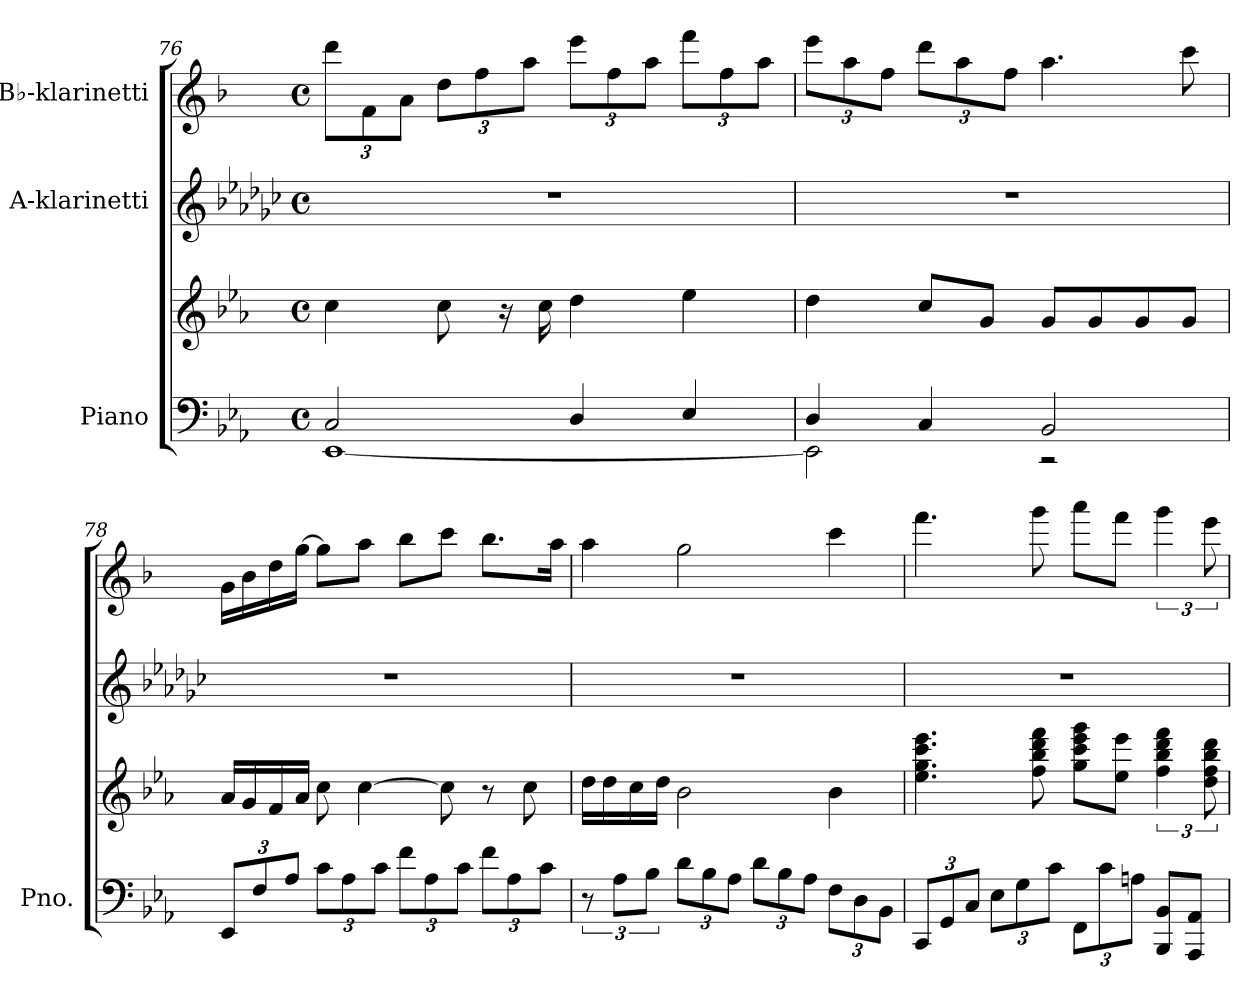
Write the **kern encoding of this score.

**kern	**kern	**kern	**kern
*part3	*part3	*part2	*part1
*staff4	*staff3	*staff2	*staff1
*I"Piano	*	*I"A-klarinetti	*I"B♭-klarinetti
*I'Pno.	*	*	*
*clefF4	*clefG2	*clefG2	*clefG2
*	*	*ITrd2c3	*ITrd1c2
*k[b-e-a-]	*k[b-e-a-]	*k[b-e-a-]	*k[b-e-a-]
*M4/4	*M4/4	*M4/4	*M4/4
*met(c)	*met(c)	*met(c)	*met(c)
=76	=76	=76	=76
*^	*	*	*
*	*	*	*	*Xbrackettup
2C/	[1EE-	4cc\	1r	12ccc\L
.	.	.	.	12e-\
.	.	.	.	12g\J
.	.	8cc\	.	12cc\L
.	.	.	.	12ee-\
.	.	16r	.	.
.	.	.	.	12gg\J
.	.	16cc\	.	.
4D/	.	4dd\	.	12ddd\L
.	.	.	.	12ee-\
.	.	.	.	12gg\J
4E-/	.	4ee-\	.	12eee-\L
.	.	.	.	12ee-\
.	.	.	.	12gg\J
!!LO:LB:g=z
=77	=77	=77	=77	=77
4D/	2EE-\]	4dd\	1r	12ddd\L
.	.	.	.	12gg\
.	.	.	.	12ee-\J
4C/	.	8cc/L	.	12ccc\L
.	.	.	.	12gg\
.	.	8g/J	.	.
.	.	.	.	12ee-\J
2BB-/	2r	8g/L	.	4.gg\
.	.	8g/	.	.
.	.	8g/	.	.
.	.	8g/J	.	8bb-\
*v	*v	*	*	*
=78	=78	=78	=78
*Xbrackettup	*	*	*
12EE-/L	16a-/LL	1r	16f\LL
.	16g/	.	16a-\
12F/	.	.	.
.	16f/	.	16cc\
12A-/J	.	.	.
.	16a-/JJ	.	[16ff\JJ
12c\L	8cc\	.	8ff\L]
12A-\	.	.	.
.	[4cc\	.	8gg\J
12c\J	.	.	.
12f\L	.	.	8aa-\L
12A-\	.	.	.
.	8cc\]	.	8bb-\J
12c\J	.	.	.
12f\L	8r	.	8.aa-\L
12A-\	.	.	.
.	8cc\	.	.
12c\J	.	.	.
.	.	.	16gg\Jk
!!LO:PB:g=z
=79	=79	=79	=79
*brackettup	*	*	*
12r	16dd\LL	1r	4gg\
.	16dd\	.	.
12A-\L	.	.	.
.	16cc\	.	.
12B-\J	.	.	.
.	16dd\JJ	.	.
*Xbrackettup	*	*	*
12d\L	2b-\	.	2ff\
12B-\	.	.	.
12A-\J	.	.	.
12d\L	.	.	.
12B-\	.	.	.
12A-\J	.	.	.
12F\L	4b-\	.	4bb-\
12D\	.	.	.
12BB-\J	.	.	.
=80	=80	=80	=80
12CC/L	4.ee-\ 4.gg\ 4.ccc\ 4.eee-\	1r	4.eee-\
12GG/	.	.	.
12C/J	.	.	.
12E-\L	.	.	.
12G\	.	.	.
.	8ff\ 8bb-\ 8ddd\ 8fff\	.	8fff\
12c\J	.	.	.
12FF\L	8gg\ 8ccc\ 8eee-\ 8ggg\L	.	8ggg\L
12c\	.	.	.
.	8ee-\ 8eee-\J	.	8eee-\J
12An\J	.	.	.
*	*	*	*brackettup
8BBB-/ 8BB-/L	6ff\ 6bb-\ 6ddd\ 6fff\	.	6fff\
8AAA-/ 8AA-/J	.	.	.
.	12dd\ 12ff\ 12bb-\ 12ddd\	.	12ddd\
=	=	=	=
*-	*-	*-	*-
